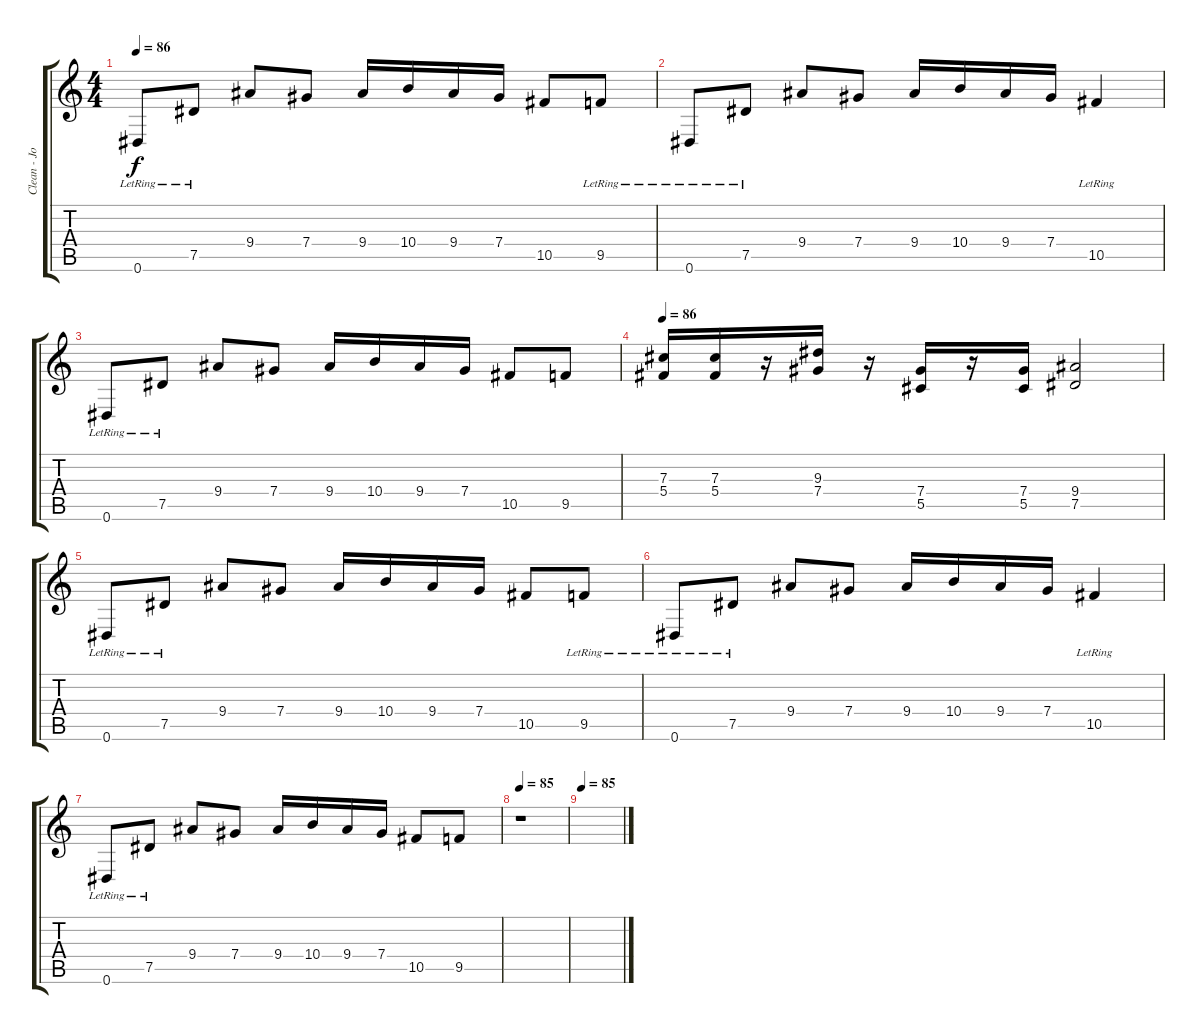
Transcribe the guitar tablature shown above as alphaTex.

\track ("Clean - Jon" "Clean - Jo") {instrument electricguitarclean}
\staff {score tabs}
\tuning (Eb4 Bb3 Gb3 Db3 Ab2 Eb2) {hide}
\ts (4 4)
\tempo 86
\clef g2
\ks c
0.6{lr}.8{dy f} 7.5{lr}.8 9.4.8 7.4.8 9.4.16 10.4.16 9.4.16 7.4.16 10.5.8 9.5{lr}.8 |
0.6{lr}.8 7.5{lr}.8 9.4.8 7.4.8 9.4.16 10.4.16 9.4.16 7.4.16 10.5{lr}.4 |
0.6{lr}.8 7.5{lr}.8 9.4.8 7.4.8 9.4.16 10.4.16 9.4.16 7.4.16 10.5.8 9.5.8 |
\tempo 86
(7.3 5.4).16 (7.3 5.4).16 r.16 (9.3 7.4).16 r.16 (7.4 5.5).16 r.16 (7.4 5.5).16 (9.4 7.5).2 |
0.6{lr}.8 7.5{lr}.8 9.4.8 7.4.8 9.4.16 10.4.16 9.4.16 7.4.16 10.5.8 9.5{lr}.8 |
0.6{lr}.8 7.5{lr}.8 9.4.8 7.4.8 9.4.16 10.4.16 9.4.16 7.4.16 10.5{lr}.4 |
0.6{lr}.8 7.5{lr}.8 9.4.8 7.4.8 9.4.16 10.4.16 9.4.16 7.4.16 10.5.8 9.5.8 |
\tempo 85
r.1 |
\tempo 85
